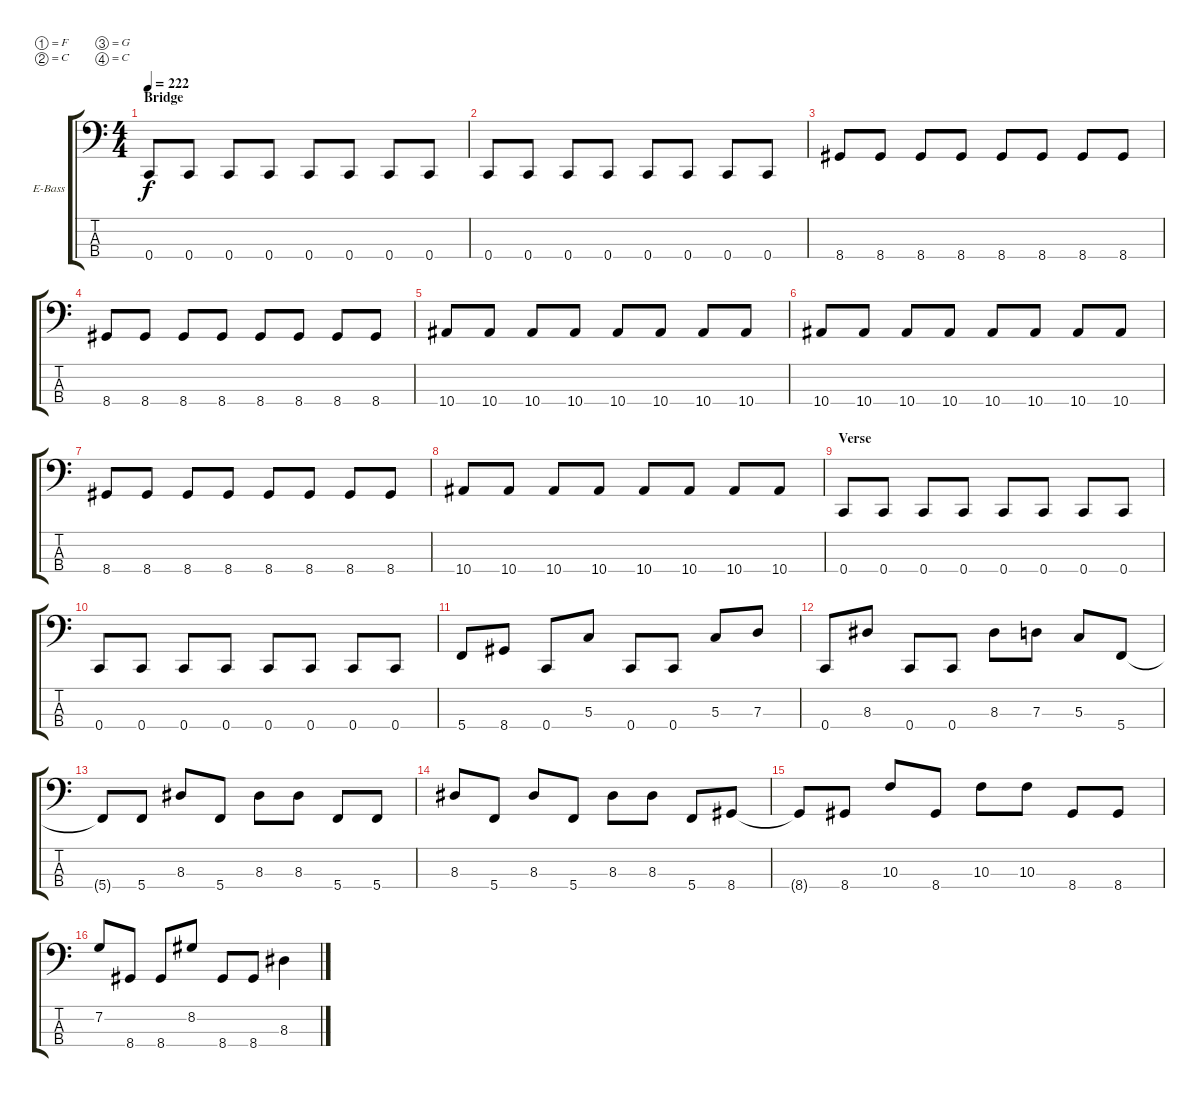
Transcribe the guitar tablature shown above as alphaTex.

\defaultSystemsLayout 4
\bracketExtendMode groupsimilarinstruments
\firstSystemTrackNameOrientation horizontal
\otherSystemsTrackNameOrientation horizontal
\track ("Electric Bass" "E-Bass") {mute instrument electricbassfinger}
\staff {score tabs}
\tuning (F2 C2 G1 C1)
\ts (4 4)
\section ("" "Bridge")
\tempo 222
\clef f4
\ks c
0.4.8{dy f} 0.4.8 0.4.8 0.4.8 0.4.8 0.4.8 0.4.8 0.4.8 |
0.4.8 0.4.8 0.4.8 0.4.8 0.4.8 0.4.8 0.4.8 0.4.8 |
8.4.8 8.4.8 8.4.8 8.4.8 8.4.8 8.4.8 8.4.8 8.4.8 |
8.4.8 8.4.8 8.4.8 8.4.8 8.4.8 8.4.8 8.4.8 8.4.8 |
10.4.8 10.4.8 10.4.8 10.4.8 10.4.8 10.4.8 10.4.8 10.4.8 |
10.4.8 10.4.8 10.4.8 10.4.8 10.4.8 10.4.8 10.4.8 10.4.8 |
8.4.8 8.4.8 8.4.8 8.4.8 8.4.8 8.4.8 8.4.8 8.4.8 |
10.4.8 10.4.8 10.4.8 10.4.8 10.4.8 10.4.8 10.4.8 10.4.8 |
\section ("" "Verse")
0.4.8 0.4.8 0.4.8 0.4.8 0.4.8 0.4.8 0.4.8 0.4.8 |
0.4.8 0.4.8 0.4.8 0.4.8 0.4.8 0.4.8 0.4.8 0.4.8 |
5.4.8 8.4.8 0.4.8 5.3.8 0.4.8 0.4.8 5.3.8 7.3.8 |
0.4.8 8.3.8 0.4.8 0.4.8 8.3.8 7.3.8 5.3.8 5.4.8 |
5.4{t}.8 5.4.8 8.3.8 5.4.8 8.3.8 8.3.8 5.4.8 5.4.8 |
8.3.8 5.4.8 8.3.8 5.4.8 8.3.8 8.3.8 5.4.8 8.4.8 |
8.4{t}.8 8.4.8 10.3.8 8.4.8 10.3.8 10.3.8 8.4.8 8.4.8 |
7.2.8 8.4.8 8.4.8 8.2.8 8.4.8 8.4.8 8.3.4
